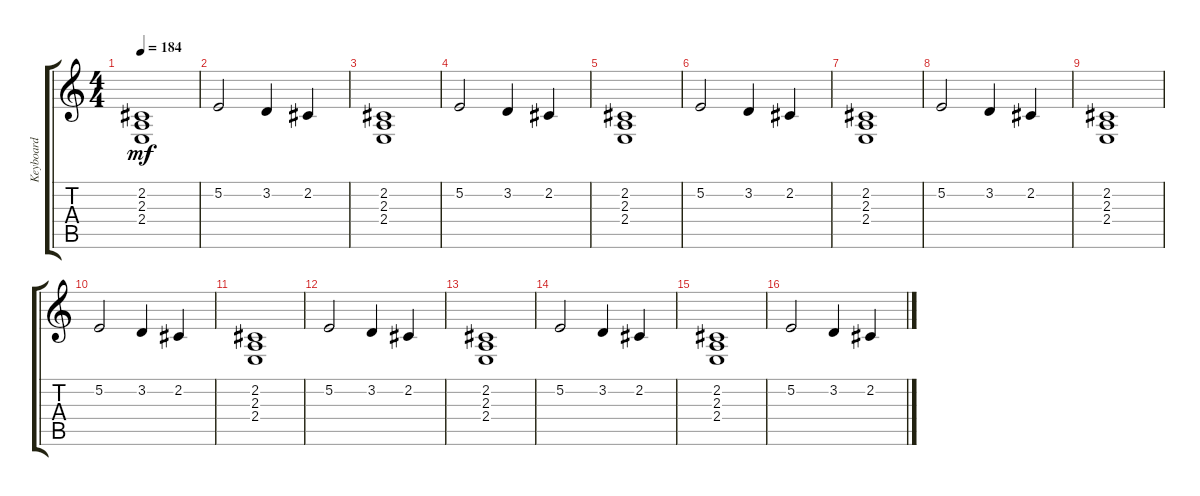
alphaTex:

\track ("Keyboard" "Keyboard") {instrument drawbarorgan}
\staff {score tabs}
\tuning (E4 B3 G3 D3 A2 E2) {hide}
\ts (4 4)
\tempo 184
\clef g2
\ks c
(2.2 2.3 2.4).1{dy mf} |
5.2.2 3.2.4 2.2.4 |
(2.2 2.3 2.4).1 |
5.2.2 3.2.4 2.2.4 |
(2.2 2.3 2.4).1 |
5.2.2 3.2.4 2.2.4 |
(2.2 2.3 2.4).1 |
5.2.2 3.2.4 2.2.4 |
(2.2 2.3 2.4).1 |
5.2.2 3.2.4 2.2.4 |
(2.2 2.3 2.4).1 |
5.2.2 3.2.4 2.2.4 |
(2.2 2.3 2.4).1 |
5.2.2 3.2.4 2.2.4 |
(2.2 2.3 2.4).1 |
5.2.2 3.2.4 2.2.4
